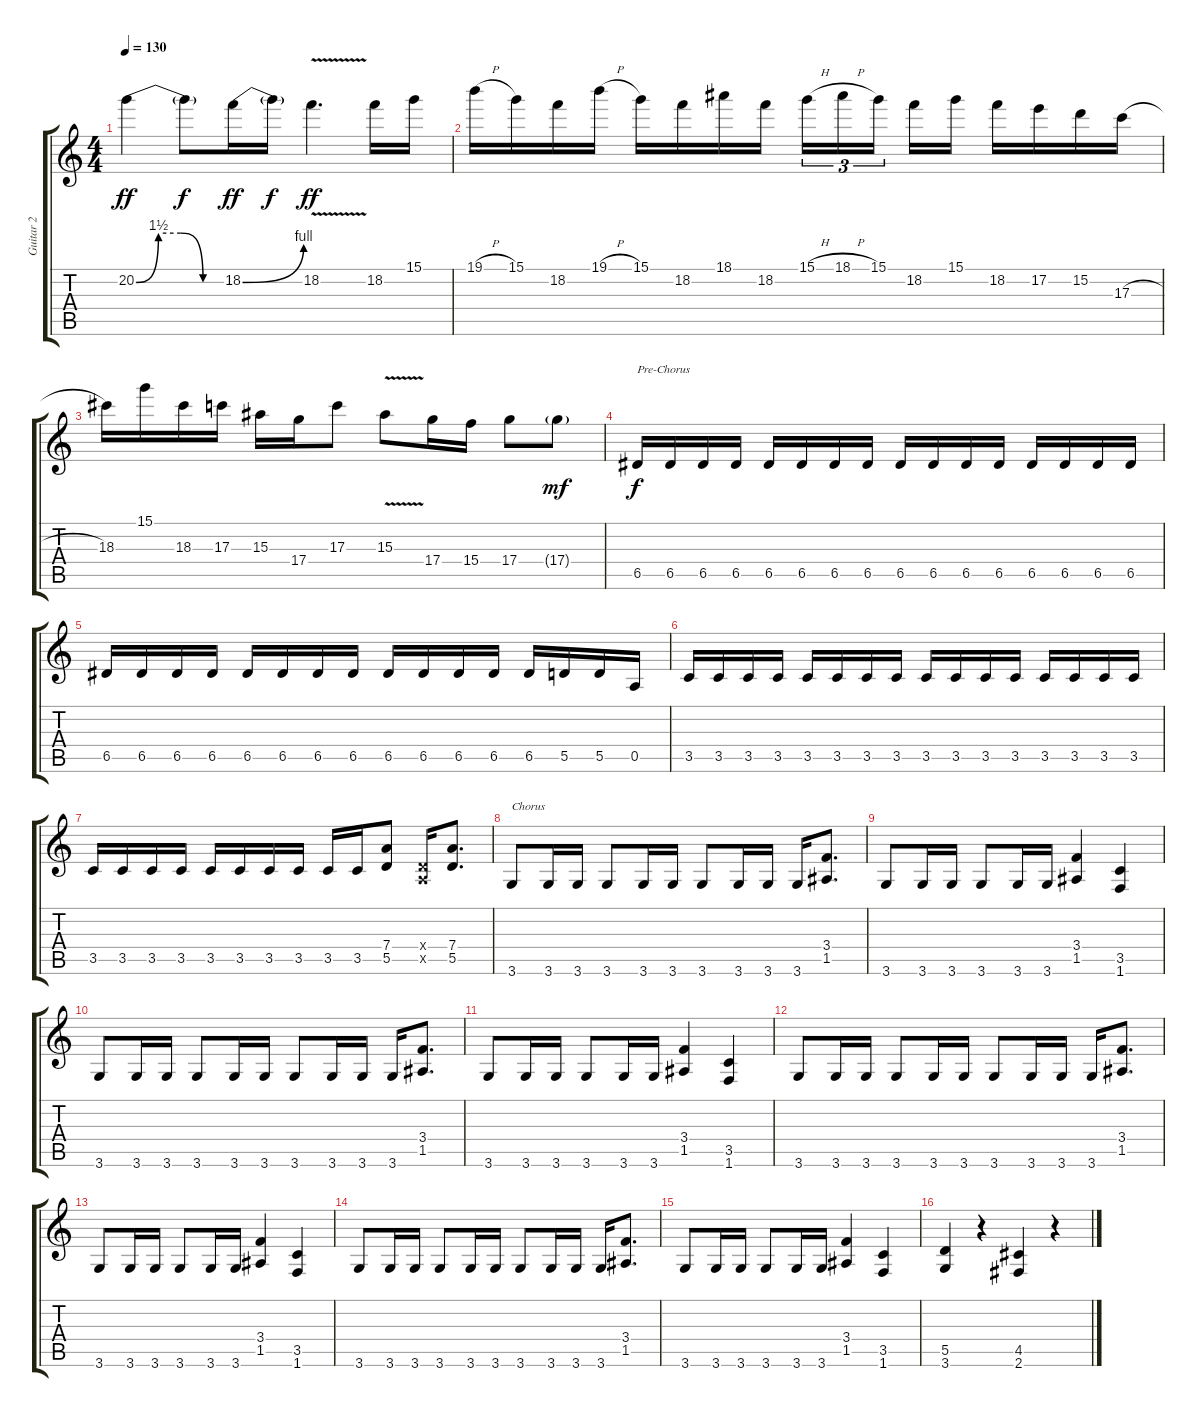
\track ("Guitar 2" "Guitar 2") {instrument distortionguitar}
\staff {score tabs}
\tuning (E4 B3 G3 D3 A2 E2) {hide}
\ts (4 4)
\tempo 130
\clef g2
\ks c
20.2{be (custom 0 0 15 6 30 6 45 0 60 0)}.4{dy ff} 20.2{t}.8{dy f} 18.2{be (bend 0 0 60 4)}.16{dy ff} 18.2{t}.16{dy f} 18.2{v}.4{d dy ff} 18.2.16 15.1.16 |
19.1{h}.16 15.1.16 18.2.16 19.1{h}.16 15.1.16 18.2.16 18.1.16 18.2.16 15.1{h}.16{tu (3 2)} 18.1{h}.16{tu (3 2)} 15.1.16{tu (3 2)} 18.2.16 15.1.16 18.2.16 17.2.16 15.2.16 17.3{h}.16 |
18.3.16 15.1.16 18.3.16 17.3.16 15.3.16 17.4.16 17.3.8 15.3{v}.8 17.4.16 15.4.16 17.4.8 17.4{g}.8{dy mf} |
6.5.16{txt "Pre-Chorus" dy f} 6.5.16 6.5.16 6.5.16 6.5.16 6.5.16 6.5.16 6.5.16 6.5.16 6.5.16 6.5.16 6.5.16 6.5.16 6.5.16 6.5.16 6.5.16 |
6.5.16 6.5.16 6.5.16 6.5.16 6.5.16 6.5.16 6.5.16 6.5.16 6.5.16 6.5.16 6.5.16 6.5.16 6.5.16 5.5.16 5.5.16 0.5.16 |
3.5.16 3.5.16 3.5.16 3.5.16 3.5.16 3.5.16 3.5.16 3.5.16 3.5.16 3.5.16 3.5.16 3.5.16 3.5.16 3.5.16 3.5.16 3.5.16 |
3.5.16 3.5.16 3.5.16 3.5.16 3.5.16 3.5.16 3.5.16 3.5.16 3.5.16 3.5.16 (7.4 5.5).8 (0.4{x} 0.5{x}).16 (7.4 5.5).8{d} |
3.6.8{txt "Chorus"} 3.6.16 3.6.16 3.6.8 3.6.16 3.6.16 3.6.8 3.6.16 3.6.16 3.6.16 (3.4 1.5).8{d} |
3.6.8 3.6.16 3.6.16 3.6.8 3.6.16 3.6.16 (3.4 1.5).4 (3.5 1.6).4 |
3.6.8 3.6.16 3.6.16 3.6.8 3.6.16 3.6.16 3.6.8 3.6.16 3.6.16 3.6.16 (3.4 1.5).8{d} |
3.6.8 3.6.16 3.6.16 3.6.8 3.6.16 3.6.16 (3.4 1.5).4 (3.5 1.6).4 |
3.6.8 3.6.16 3.6.16 3.6.8 3.6.16 3.6.16 3.6.8 3.6.16 3.6.16 3.6.16 (3.4 1.5).8{d} |
3.6.8 3.6.16 3.6.16 3.6.8 3.6.16 3.6.16 (3.4 1.5).4 (3.5 1.6).4 |
3.6.8 3.6.16 3.6.16 3.6.8 3.6.16 3.6.16 3.6.8 3.6.16 3.6.16 3.6.16 (3.4 1.5).8{d} |
3.6.8 3.6.16 3.6.16 3.6.8 3.6.16 3.6.16 (3.4 1.5).4 (3.5 1.6).4 |
(5.5 3.6).4 r.4 (4.5 2.6).4 r.4
